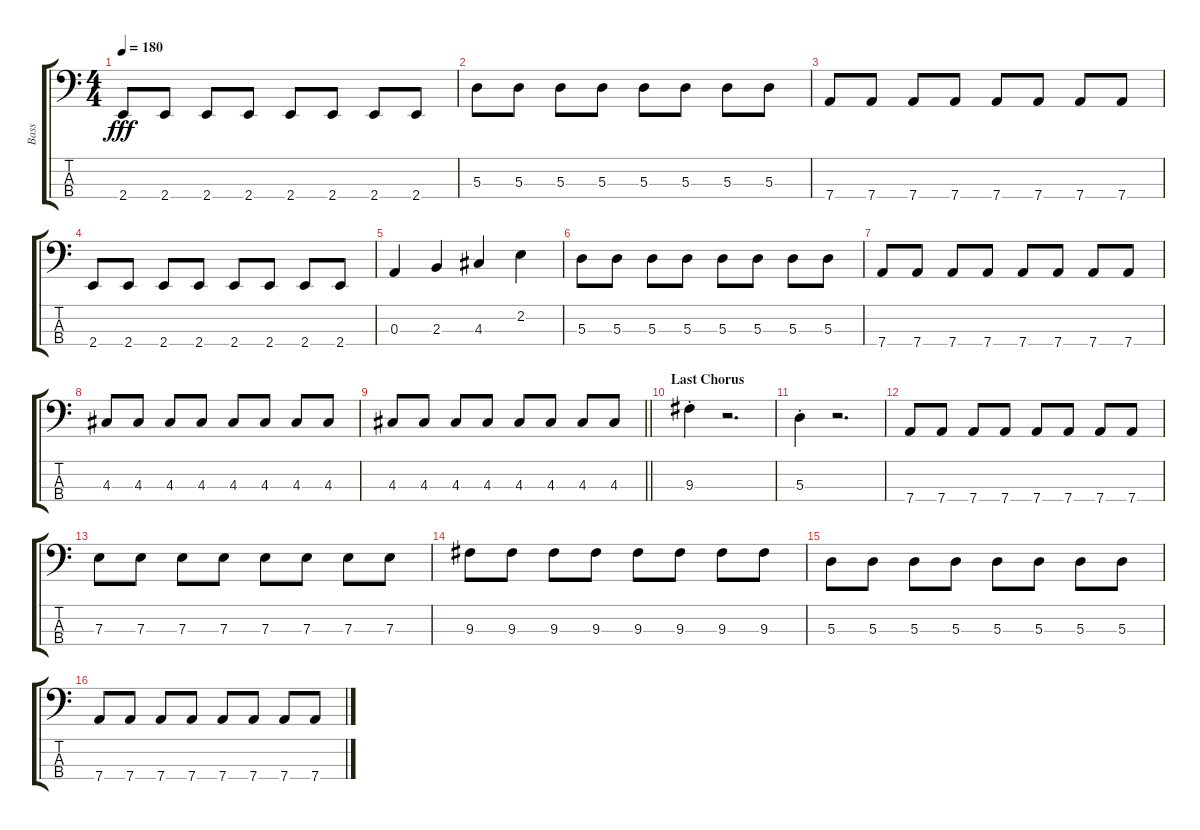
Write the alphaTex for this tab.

\track ("Bass" "Bass") {instrument electricbasspick}
\staff {score tabs}
\tuning (G2 D2 A1 D1) {hide}
\ts (4 4)
\tempo 180
\clef f4
\ks c
2.4.8{dy fff} 2.4.8 2.4.8 2.4.8 2.4.8 2.4.8 2.4.8 2.4.8 |
5.3.8 5.3.8 5.3.8 5.3.8 5.3.8 5.3.8 5.3.8 5.3.8 |
7.4.8 7.4.8 7.4.8 7.4.8 7.4.8 7.4.8 7.4.8 7.4.8 |
2.4.8 2.4.8 2.4.8 2.4.8 2.4.8 2.4.8 2.4.8 2.4.8 |
0.3.4 2.3.4 4.3.4 2.2.4 |
5.3.8 5.3.8 5.3.8 5.3.8 5.3.8 5.3.8 5.3.8 5.3.8 |
7.4.8 7.4.8 7.4.8 7.4.8 7.4.8 7.4.8 7.4.8 7.4.8 |
4.3.8 4.3.8 4.3.8 4.3.8 4.3.8 4.3.8 4.3.8 4.3.8 |
\barLineRight lightlight
4.3.8 4.3.8 4.3.8 4.3.8 4.3.8 4.3.8 4.3.8 4.3.8 |
\section ("" "Last Chorus")
9.3{st}.4 r.2{d} |
5.3{st}.4 r.2{d} |
7.4.8 7.4.8 7.4.8 7.4.8 7.4.8 7.4.8 7.4.8 7.4.8 |
7.3.8 7.3.8 7.3.8 7.3.8 7.3.8 7.3.8 7.3.8 7.3.8 |
9.3.8 9.3.8 9.3.8 9.3.8 9.3.8 9.3.8 9.3.8 9.3.8 |
5.3.8 5.3.8 5.3.8 5.3.8 5.3.8 5.3.8 5.3.8 5.3.8 |
7.4.8 7.4.8 7.4.8 7.4.8 7.4.8 7.4.8 7.4.8 7.4.8
